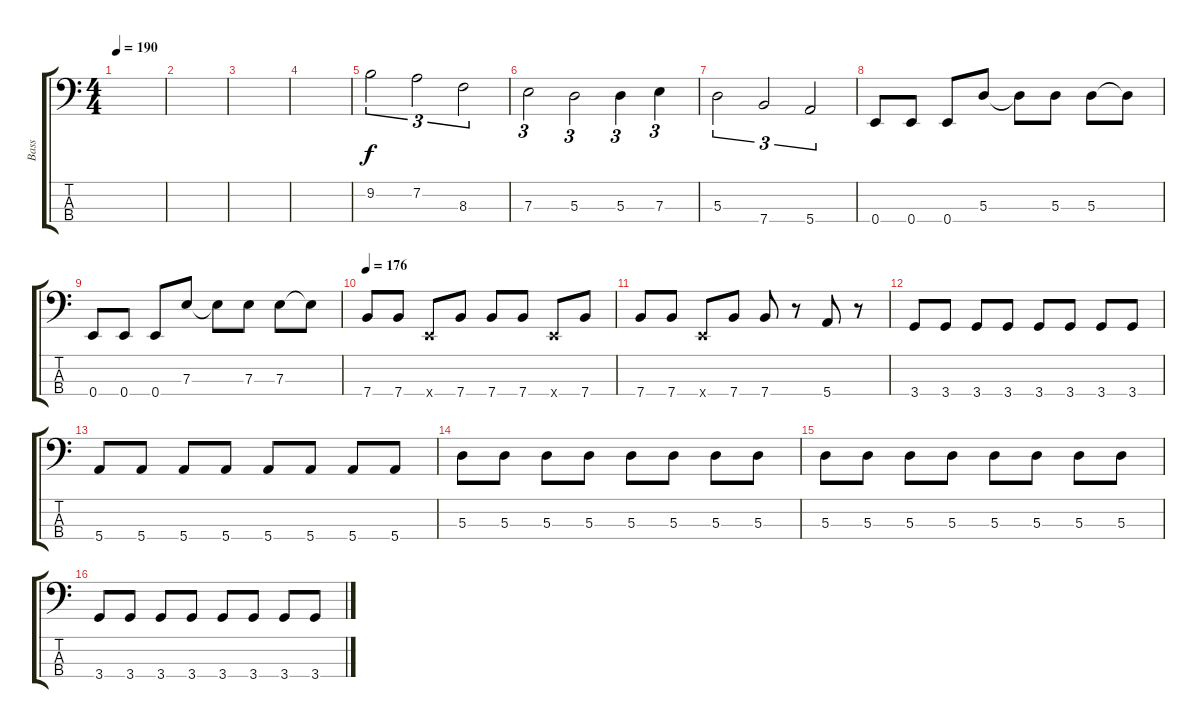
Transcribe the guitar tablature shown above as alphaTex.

\track ("Bass" "Bass") {instrument electricbasspick}
\staff {score tabs}
\tuning (G2 D2 A1 E1) {hide}
\ts (4 4)
\tempo 190
\clef f4
\ks c
|
|
|
|
9.2.2{tu (3 2)} 7.2.2{tu (3 2)} 8.3.2{tu (3 2)} |
7.3.2{tu (3 2)} 5.3.2{tu (3 2)} 5.3.4{tu (3 2)} 7.3.4{tu (3 2)} |
5.3.2{tu (3 2)} 7.4.2{tu (3 2)} 5.4.2{tu (3 2)} |
0.4.8 0.4.8 0.4.8 5.3.8 5.3{t}.8 5.3.8 5.3.8 5.3{t}.8 |
0.4.8 0.4.8 0.4.8 7.3.8 7.3{t}.8 7.3.8 7.3.8 7.3{t}.8 |
\tempo 176
7.4.8 7.4.8 0.4{x}.8 7.4.8 7.4.8 7.4.8 0.4{x}.8 7.4.8 |
7.4.8 7.4.8 0.4{x}.8 7.4.8 7.4.8 r.8 5.4.8 r.8 |
3.4.8 3.4.8 3.4.8 3.4.8 3.4.8 3.4.8 3.4.8 3.4.8 |
5.4.8 5.4.8 5.4.8 5.4.8 5.4.8 5.4.8 5.4.8 5.4.8 |
5.3.8 5.3.8 5.3.8 5.3.8 5.3.8 5.3.8 5.3.8 5.3.8 |
5.3.8 5.3.8 5.3.8 5.3.8 5.3.8 5.3.8 5.3.8 5.3.8 |
3.4.8 3.4.8 3.4.8 3.4.8 3.4.8 3.4.8 3.4.8 3.4.8
